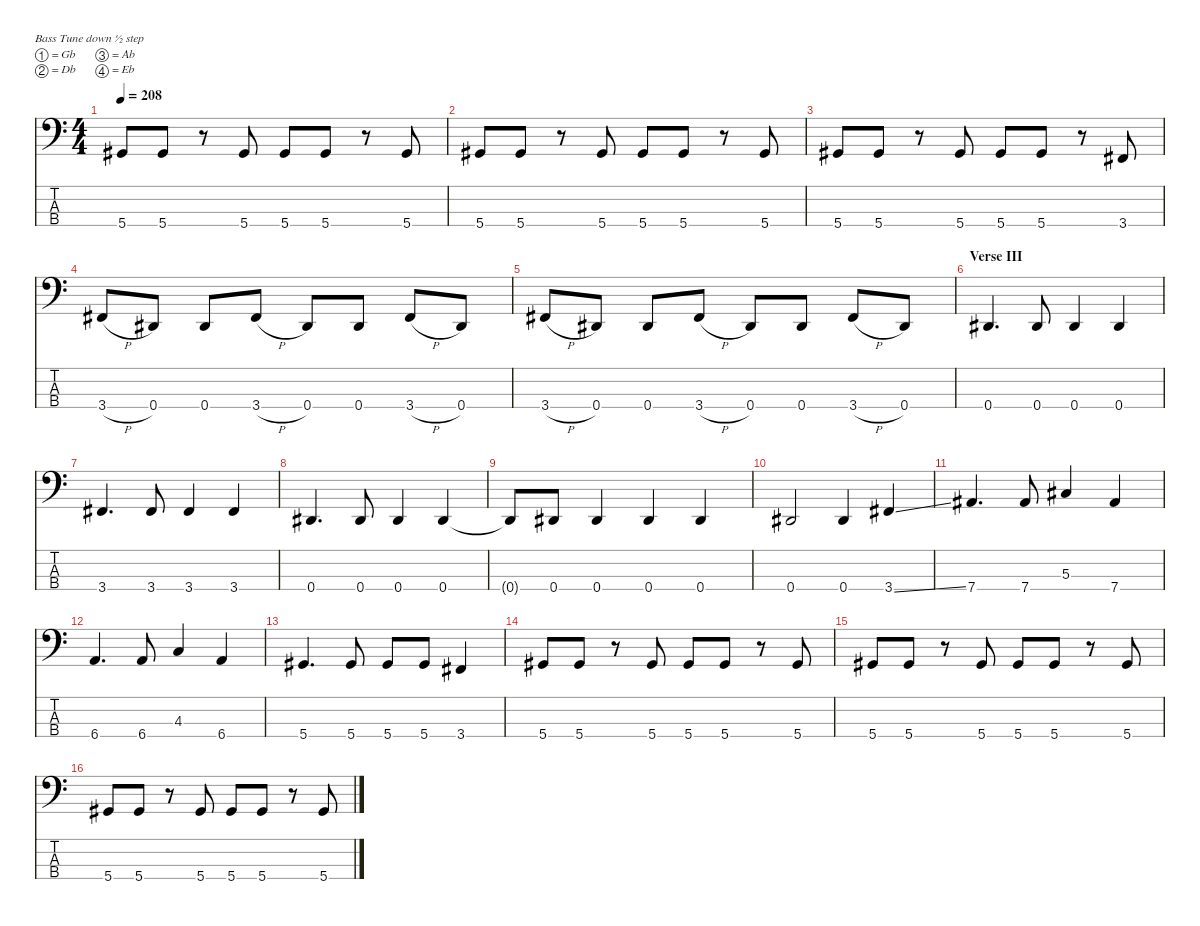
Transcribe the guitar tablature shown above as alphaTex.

\defaultSystemsLayout 4
\hideDynamics
\bracketExtendMode nobrackets
\singleTrackTrackNamePolicy hidden
\multiTrackTrackNamePolicy hidden
\otherSystemsTrackNameOrientation horizontal
\track ("Bass" "el.bs.") {multiBarRest instrument electricbassfinger}
\staff {score tabs}
\tuning (Gb2 Db2 Ab1 Eb1)
\ts (4 4)
\tempo 208
\clef f4
\ks c
5.4{acc #}.8{dy f beam Up} 5.4{acc #}.8{beam Up} r.8{beam Up} 5.4{acc #}.8{beam Up} 5.4{acc #}.8{beam Up} 5.4{acc #}.8{beam Up} r.8{beam Up} 5.4{acc #}.8{beam Up} |
5.4{acc #}.8{beam Up} 5.4{acc #}.8{beam Up} r.8{beam Up} 5.4{acc #}.8{beam Up} 5.4{acc #}.8{beam Up} 5.4{acc #}.8{beam Up} r.8{beam Up} 5.4{acc #}.8{beam Up} |
5.4{acc #}.8{beam Up} 5.4{acc #}.8{beam Up} r.8{beam Up} 5.4{acc #}.8{beam Up} 5.4{acc #}.8{beam Up} 5.4{acc #}.8{beam Up} r.8{beam Up} 3.4{acc #}.8{beam Up} |
3.4{h acc #}.8{beam Up} 0.4{acc #}.8{beam Up} 0.4{acc #}.8{beam Up} 3.4{h acc #}.8{beam Up} 0.4{acc #}.8{beam Up} 0.4{acc #}.8{beam Up} 3.4{h acc #}.8{beam Up} 0.4{acc #}.8{beam Up} |
3.4{h acc #}.8{beam Up} 0.4{acc #}.8{beam Up} 0.4{acc #}.8{beam Up} 3.4{h acc #}.8{beam Up} 0.4{acc #}.8{beam Up} 0.4{acc #}.8{beam Up} 3.4{h acc #}.8{beam Up} 0.4{acc #}.8{beam Up} |
\section ("" "Verse III")
0.4{acc #}.4{d beam Up} 0.4{acc #}.8{beam Up} 0.4{acc #}.4{beam Up} 0.4{acc #}.4{beam Up} |
3.4{acc #}.4{d beam Up} 3.4{acc #}.8{beam Up} 3.4{acc #}.4{beam Up} 3.4{acc #}.4{beam Up} |
0.4{acc #}.4{d beam Up} 0.4{acc #}.8{beam Up} 0.4{acc #}.4{beam Up} 0.4{acc #}.4{beam Up} |
0.4{t acc #}.8{beam Up} 0.4{acc #}.8{beam Up} 0.4{acc #}.4{beam Up} 0.4{acc #}.4{beam Up} 0.4{acc #}.4{beam Up} |
0.4{acc #}.2{beam Up} 0.4{acc #}.4{beam Up} 3.4{ss acc #}.4{beam Up} |
7.4{acc #}.4{d beam Up} 7.4{acc #}.8{beam Up} 5.3{acc #}.4{beam Up} 7.4{acc #}.4{beam Up} |
6.4.4{d beam Up} 6.4.8{beam Up} 4.3.4{beam Up} 6.4.4{beam Up} |
5.4{acc #}.4{d beam Up} 5.4{acc #}.8{beam Up} 5.4{acc #}.8{beam Up} 5.4{acc #}.8{beam Up} 3.4{acc #}.4{beam Up} |
5.4{acc #}.8{beam Up} 5.4{acc #}.8{beam Up} r.8{beam Up} 5.4{acc #}.8{beam Up} 5.4{acc #}.8{beam Up} 5.4{acc #}.8{beam Up} r.8{beam Up} 5.4{acc #}.8{beam Up} |
5.4{acc #}.8{beam Up} 5.4{acc #}.8{beam Up} r.8{beam Up} 5.4{acc #}.8{beam Up} 5.4{acc #}.8{beam Up} 5.4{acc #}.8{beam Up} r.8{beam Up} 5.4{acc #}.8{beam Up} |
5.4{acc #}.8{beam Up} 5.4{acc #}.8{beam Up} r.8{beam Up} 5.4{acc #}.8{beam Up} 5.4{acc #}.8{beam Up} 5.4{acc #}.8{beam Up} r.8{beam Up} 5.4{acc #}.8{beam Up}
